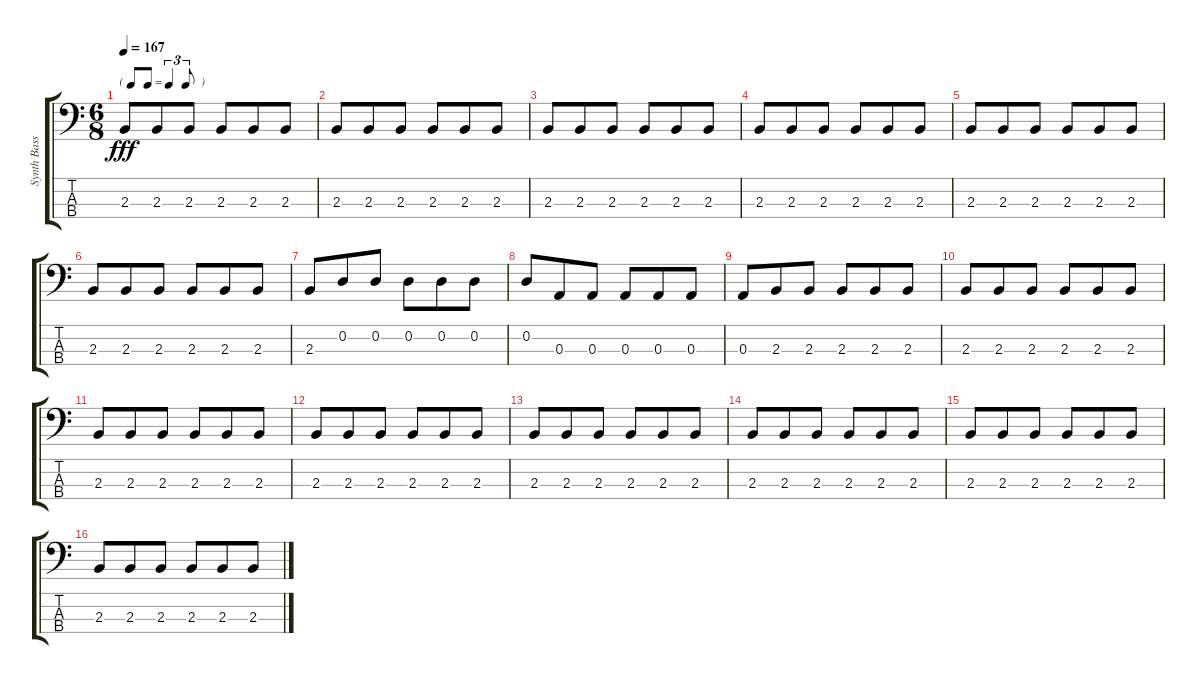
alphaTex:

\track ("Synth Bass 2 RC" "Synth Bass") {instrument synthbass2}
\staff {score tabs}
\tuning (G2 D2 A1 E1) {hide}
\ts (6 8)
\tf triplet8th
\tempo 167
\clef f4
\ks c
2.3.8{dy fff} 2.3.8 2.3.8 2.3.8 2.3.8 2.3.8 |
2.3.8 2.3.8 2.3.8 2.3.8 2.3.8 2.3.8 |
2.3.8 2.3.8 2.3.8 2.3.8 2.3.8 2.3.8 |
2.3.8 2.3.8 2.3.8 2.3.8 2.3.8 2.3.8 |
2.3.8 2.3.8 2.3.8 2.3.8 2.3.8 2.3.8 |
2.3.8 2.3.8 2.3.8 2.3.8 2.3.8 2.3.8 |
2.3.8 0.2.8 0.2.8 0.2.8 0.2.8 0.2.8 |
0.2.8 0.3.8 0.3.8 0.3.8 0.3.8 0.3.8 |
0.3.8 2.3.8 2.3.8 2.3.8 2.3.8 2.3.8 |
2.3.8 2.3.8 2.3.8 2.3.8 2.3.8 2.3.8 |
2.3.8 2.3.8 2.3.8 2.3.8 2.3.8 2.3.8 |
2.3.8 2.3.8 2.3.8 2.3.8 2.3.8 2.3.8 |
2.3.8 2.3.8 2.3.8 2.3.8 2.3.8 2.3.8 |
2.3.8 2.3.8 2.3.8 2.3.8 2.3.8 2.3.8 |
2.3.8 2.3.8 2.3.8 2.3.8 2.3.8 2.3.8 |
2.3.8 2.3.8 2.3.8 2.3.8 2.3.8 2.3.8
